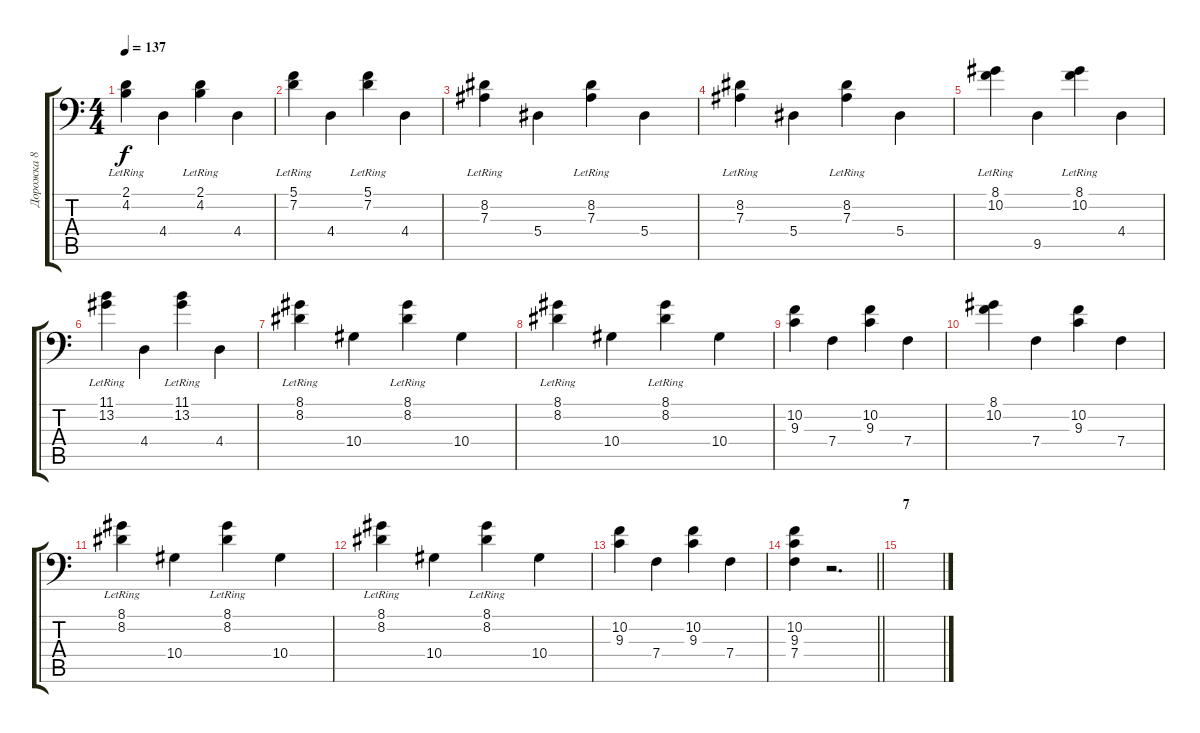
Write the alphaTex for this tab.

\track ("Дорожка 8" "Дорожка 8") {instrument acousticgrandpiano}
\staff {score tabs}
\tuning (C4 G3 Eb3 Bb2 F2 Bb1) {hide}
\ts (4 4)
\tempo 137
\clef f4
\ks c
(2.1{lr} 4.2{lr}).4{dy f} 4.4.4 (2.1{lr} 4.2{lr}).4 4.4.4 |
(5.1{lr} 7.2{lr}).4 4.4.4 (5.1{lr} 7.2{lr}).4 4.4.4 |
(8.2{lr} 7.3{lr}).4 5.4.4 (8.2{lr} 7.3{lr}).4 5.4.4 |
(8.2{lr} 7.3{lr}).4 5.4.4 (8.2{lr} 7.3{lr}).4 5.4.4 |
(8.1{lr} 10.2{lr}).4 9.5.4 (8.1{lr} 10.2{lr}).4 4.4.4 |
(11.1 13.2{lr}).4 4.4.4 (11.1{lr} 13.2).4 4.4.4 |
(8.1{lr} 8.2{lr}).4 10.4.4 (8.1{lr} 8.2{lr}).4 10.4.4 |
(8.1{lr} 8.2{lr}).4 10.4.4 (8.1{lr} 8.2{lr}).4 10.4.4 |
(10.2 9.3).4 7.4.4 (10.2 9.3).4 7.4.4 |
(8.1 10.2).4 7.4.4 (10.2 9.3).4 7.4.4 |
(8.1{lr} 8.2{lr}).4 10.4.4 (8.1{lr} 8.2{lr}).4 10.4.4 |
(8.1{lr} 8.2{lr}).4 10.4.4 (8.1{lr} 8.2{lr}).4 10.4.4 |
(10.2 9.3).4 7.4.4 (10.2 9.3).4 7.4.4 |
\barLineRight lightlight
(10.2 9.3 7.4).4 r.2{d} |
\section ("" "7")
